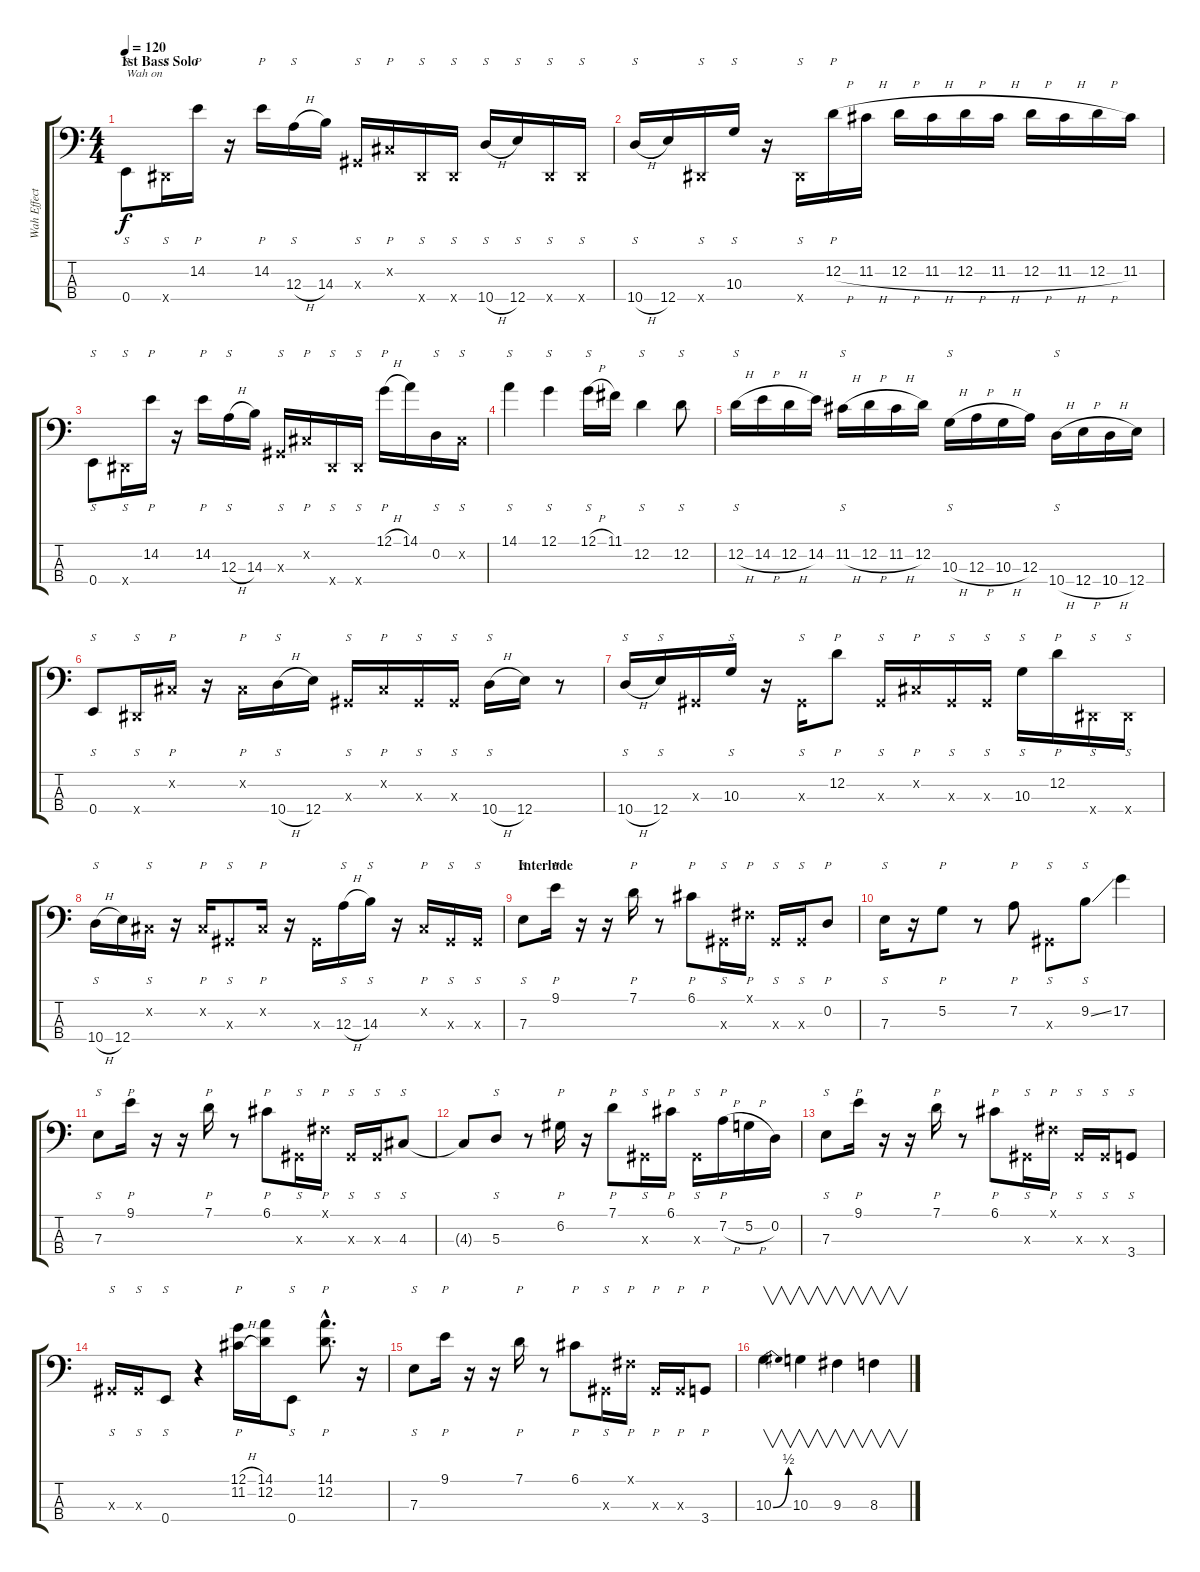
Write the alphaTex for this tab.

\track ("Wah Effect (Bass)" "Wah Effect") {instrument synthbass2}
\staff {score tabs}
\tuning (G2 D2 A1 E1) {hide}
\ts (4 4)
\section ("" "1st Bass Solo")
\tempo 120
\clef f4
\ks c
0.4.8{s txt "Wah on" dy f volume 16 instrument synthbass2} -1.4{x}.16{s} 14.2.16{p} r.16 14.2.16{p} 12.3{h}.16{s} 14.3.16 -1.3{x}.16{s} -1.2{x}.16{p} -1.4{x}.16{s} -1.4{x}.16{s} 10.4{h}.16{s} 12.4.16{s} -1.4{x}.16{s} -1.4{x}.16{s} |
10.4{h}.16{s} 12.4.16 -1.4{x}.16{s} 10.3.16{s} r.16 -1.4{x}.16{s} 12.2{h}.16{p} 11.2{h}.16 12.2{h}.16 11.2{h}.16 12.2{h}.16 11.2{h}.16 12.2{h}.16 11.2{h}.16 12.2{h}.16 11.2.16 |
0.4.8{s} -1.4{x}.16{s} 14.2.16{p} r.16 14.2.16{p} 12.3{h}.16{s} 14.3.16 -1.3{x}.16{s} -1.2{x}.16{p} -1.4{x}.16{s} -1.4{x}.16{s} 12.1{h}.16{p} 14.1.16 0.2.16{s} -1.2{x}.16{s} |
14.1.4{s} 12.1.4{s} 12.1{h}.16{s} 11.1.16 12.2.4{s} 12.2.8{s} |
12.2{h}.16{s} 14.2{h}.16 12.2{h}.16 14.2.16 11.2{h}.16{s} 12.2{h}.16 11.2{h}.16 12.2.16 10.3{h}.16{s} 12.3{h}.16 10.3{h}.16 12.3.16 10.4{h}.16{s} 12.4{h}.16 10.4{h}.16 12.4.16 |
0.4.8{s} -1.4{x}.16{s} -1.2{x}.16{p} r.16 -1.2{x}.16{p} 10.4{h}.16{s} 12.4.16 -1.3{x}.16{s} -1.2{x}.16{p} -1.3{x}.16{s} -1.3{x}.16{s} 10.4{h}.16{s} 12.4.16 r.8 |
10.4{h}.16{s} 12.4.16{s} -1.3{x}.16 10.3.16{s} r.16 -1.3{x}.16{s} 12.2.8{p} -1.3{x}.16{s} -1.2{x}.16{p} -1.3{x}.16{s} -1.3{x}.16{s} 10.3.16{s} 12.2.16{p} -1.4{x}.16{s} -1.4{x}.16{s} |
10.4{h}.16{s} 12.4.16 -1.2{x}.16{s} r.16 -1.2{x}.16{p} -1.3{x}.8{s} -1.2{x}.16{p} r.16 -1.3{x}.16 12.3{h}.16{s} 14.3.16{s} r.16 -1.2{x}.16{p} -1.3{x}.16{s} -1.3{x}.16{s} |
\section ("" "Interlude")
7.3.8{s volume 16 instrument synthbass2} 9.1.16{p} r.16 r.16 7.1.16{p} r.8 6.1.8{p} -1.3{x}.16{s} -1.1{x}.16{p} -1.3{x}.16{s} -1.3{x}.16{s} 0.2.8{p} |
7.3.16{s} r.16 5.2.8{p} r.8 7.2.8{p} -1.3{x}.8{s} 9.2{ss}.8{s} 17.2.4 |
7.3.8{s} 9.1.16{p} r.16 r.16 7.1.16{p} r.8 6.1.8{p} -1.3{x}.16{s} -1.1{x}.16{p} -1.3{x}.16{s} -1.3{x}.16{s} 4.3.8{s} |
4.3{t}.8 5.3.8{s} r.8 6.2.16{p} r.16 7.1.8{p} -1.3{x}.16{s} 6.1.16{p} -1.3{x}.16{s} 7.2{h}.16{p} 5.2{h}.16 0.2.16 |
7.3.8{s} 9.1.16{p} r.16 r.16 7.1.16{p} r.8 6.1.8{p} -1.3{x}.16{s} -1.1{x}.16{p} -1.3{x}.16{s} -1.3{x}.16{s} 3.4.8{s} |
-1.3{x}.16{s} -1.3{x}.16{s} 0.4.8{s} r.4 (12.1{h} 11.2{h}).16{p} (14.1 12.2).16 0.4.8{s} (14.1{hac} 12.2{hac}).8{p d} r.16 |
7.3.8{s} 9.1.16{p} r.16 r.16 7.1.16{p} r.8 6.1.8{p} -1.3{x}.16{s} -1.1{x}.16{p} -1.3{x}.16{p} -1.3{x}.16{p} 3.4.8{p} |
10.3{be (bend 0 0 60 2)}.4{v} 10.3.4{v} 9.3.4{v} 8.3.4{v}
